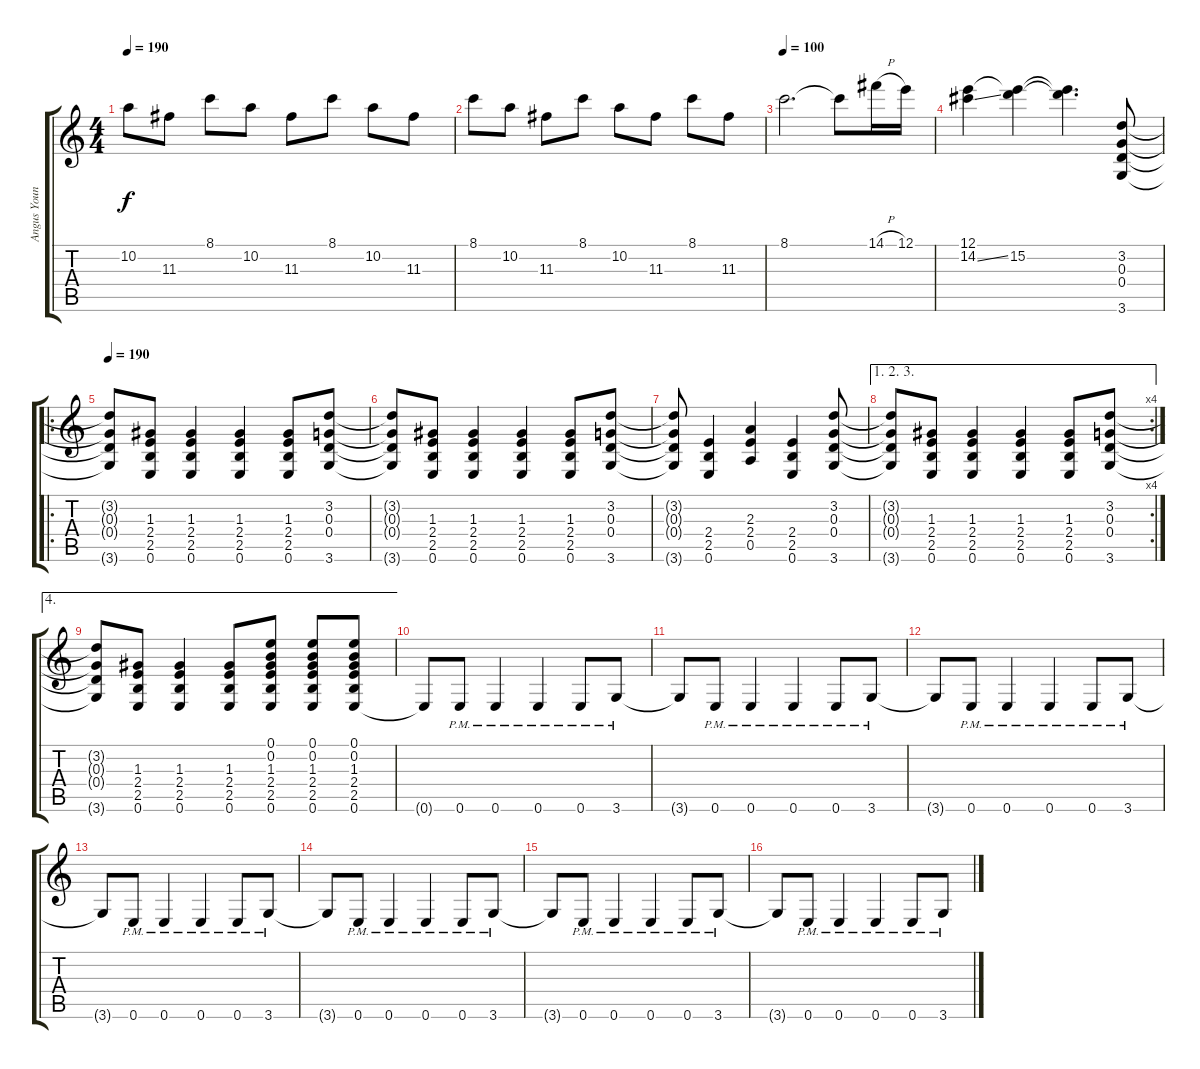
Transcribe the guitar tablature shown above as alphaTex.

\track ("Angus Young (Lead Guitar)" "Angus Youn") {instrument overdrivenguitar}
\staff {score tabs}
\tuning (E4 B3 G3 D3 A2 E2) {hide}
\ts (4 4)
\tempo 190
\clef g2
\ks c
10.2.8{dy f} 11.3.8 8.1.8 10.2.8 11.3.8 8.1.8 10.2.8 11.3.8 |
8.1.8 10.2.8 11.3.8 8.1.8 10.2.8 11.3.8 8.1.8 11.3.8 |
\tempo 100
8.1.2{d} 8.1{t}.8 14.1{h}.16 12.1.16 |
(12.1 14.2{ss}).4 (12.1{t} 15.2).4 (12.1{t} 15.2{t}).4{d} (3.2 0.3 0.4 3.6).8 |
\ro
\tempo 190
(3.2{t} 0.3{t} 0.4{t} 3.6{t}).8 (1.3 2.4 2.5 0.6).8 (1.3 2.4 2.5 0.6).4 (1.3 2.4 2.5 0.6).4 (1.3 2.4 2.5 0.6).8 (3.2 0.3 0.4 3.6).8 |
(3.2{t} 0.3{t} 0.4{t} 3.6{t}).8 (1.3 2.4 2.5 0.6).8 (1.3 2.4 2.5 0.6).4 (1.3 2.4 2.5 0.6).4 (1.3 2.4 2.5 0.6).8 (3.2 0.3 0.4 3.6).8 |
(3.2{t} 0.3{t} 0.4{t} 3.6{t}).8 (2.4 2.5 0.6).4 (2.3 2.4 0.5).4 (2.4 2.5 0.6).4 (3.2 0.3 0.4 3.6).8 |
\ae (1 2 3)
\rc 4
(3.2{t} 0.3{t} 0.4{t} 3.6{t}).8 (1.3 2.4 2.5 0.6).8 (1.3 2.4 2.5 0.6).4 (1.3 2.4 2.5 0.6).4 (1.3 2.4 2.5 0.6).8 (3.2 0.3 0.4 3.6).8 |
\ae 4
(3.2{t} 0.3{t} 0.4{t} 3.6{t}).8 (1.3 2.4 2.5 0.6).8 (1.3 2.4 2.5 0.6).4 (1.3 2.4 2.5 0.6).8 (0.1 0.2 1.3 2.4 2.5 0.6).8 (0.1 0.2 1.3 2.4 2.5 0.6).8 (0.1 0.2 1.3 2.4 2.5 0.6).8 |
0.6{t}.8 0.6{pm}.8 0.6{pm}.4 0.6{pm}.4 0.6{pm}.8 3.6{pm}.8 |
3.6{t}.8 0.6{pm}.8 0.6{pm}.4 0.6{pm}.4 0.6{pm}.8 3.6{pm}.8 |
3.6{t}.8 0.6{pm}.8 0.6{pm}.4 0.6{pm}.4 0.6{pm}.8 3.6{pm}.8 |
3.6{t}.8 0.6{pm}.8 0.6{pm}.4 0.6{pm}.4 0.6{pm}.8 3.6{pm}.8 |
3.6{t}.8 0.6{pm}.8 0.6{pm}.4 0.6{pm}.4 0.6{pm}.8 3.6{pm}.8 |
3.6{t}.8 0.6{pm}.8 0.6{pm}.4 0.6{pm}.4 0.6{pm}.8 3.6{pm}.8 |
3.6{t}.8 0.6{pm}.8 0.6{pm}.4 0.6{pm}.4 0.6{pm}.8 3.6{pm}.8
